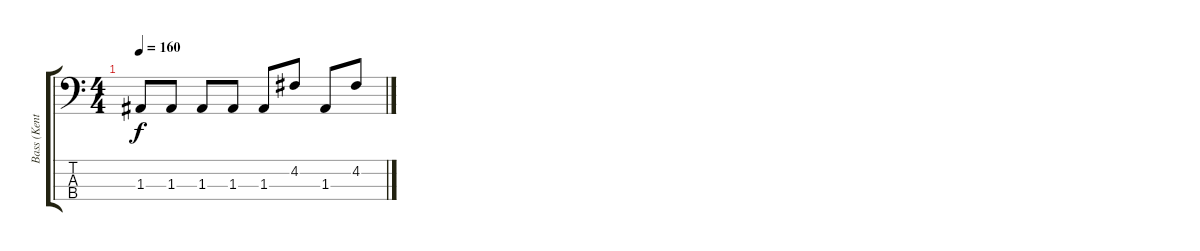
\track ("Bass (Kent)" "Bass (Kent") {instrument electricbassfinger}
\staff {score tabs}
\tuning (G2 D2 A1 E1) {hide}
\ts (4 4)
\tempo 160
\clef f4
\ks c
1.3.8{dy f} 1.3.8 1.3.8 1.3.8 1.3.8 4.2.8 1.3.8 4.2.8
